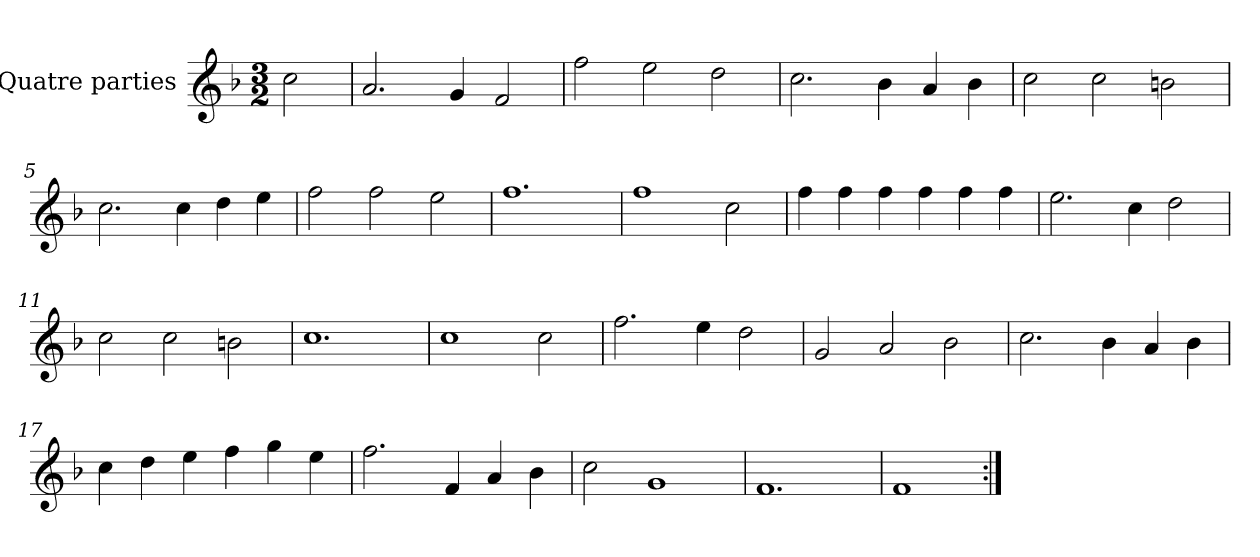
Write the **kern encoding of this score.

**kern
*part1
*staff1
*I"Quatre parties
*clefG2
*k[b-]
*M3/2
*MM180
=
2cc\
=1
2.a/
4g/
2f/
=2
2ff\
2ee\
2dd\
=3
2.cc\
4b-\
4a/
4b-\
=4
2cc\
2cc\
2bn\
=5
2.cc\
4cc\
4dd\
4ee\
=6
2ff\
2ff\
2ee\
=7
1.ff
=8
1ff
2cc\
=9
4ff\
4ff\
4ff\
4ff\
4ff\
4ff\
=10
2.ee\
4cc\
2dd\
=11
2cc\
2cc\
2bn\
=12
1.cc
=13
1cc
2cc\
=14
2.ff\
4ee\
2dd\
=15
2g/
2a/
2b-\
=16
2.cc\
4b-\
4a/
4b-\
=17
4cc\
4dd\
4ee\
4ff\
4gg\
4ee\
=18
2.ff\
4f/
4a/
4b-\
=19
2cc\
1g
=20
1.f
=21
1f
=:|!
*-
